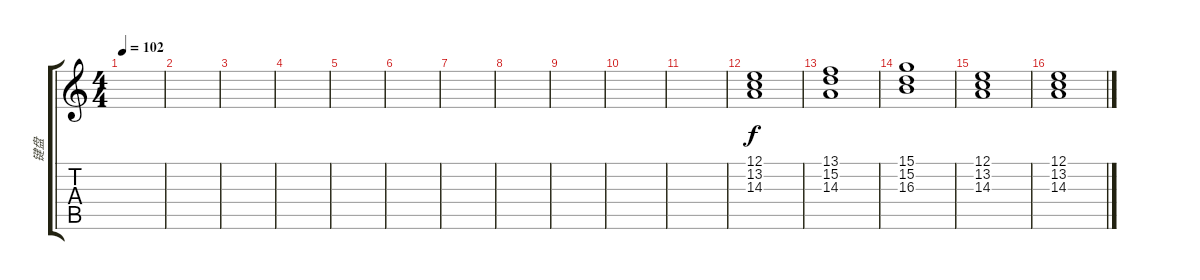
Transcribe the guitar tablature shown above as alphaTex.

\track ("键盘" "键盘") {instrument electricgrandpiano}
\staff {score tabs}
\tuning (E4 B3 G3 D3 A2 E2) {hide}
\ts (4 4)
\tempo 102
\clef g2
\ks c
|
|
|
|
|
|
|
|
|
|
|
(12.1 13.2 14.3).1 |
(13.1 15.2 14.3).1 |
(15.1 15.2 16.3).1 |
(12.1 13.2 14.3).1 |
(12.1 13.2 14.3).1
